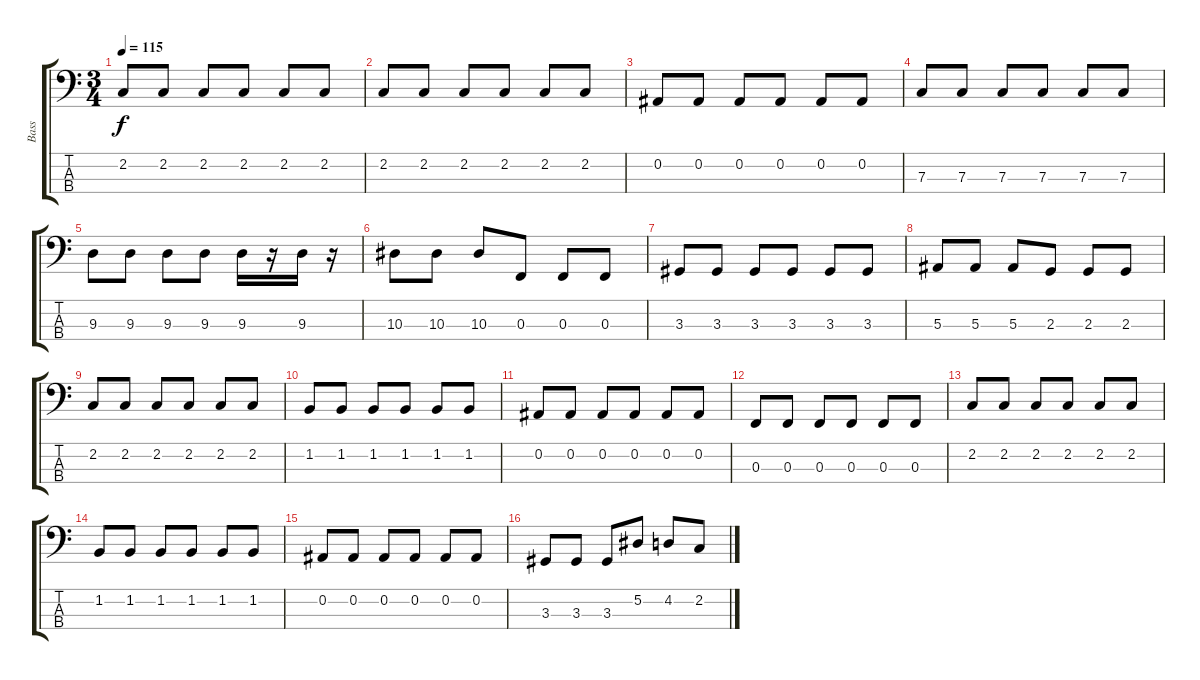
\track ("Bass" "Bass") {instrument electricbassfinger}
\staff {score tabs}
\tuning (Eb2 Bb1 F1 C1) {hide}
\ts (3 4)
\tempo 115
\clef f4
\ks c
2.2.8{dy f} 2.2.8 2.2.8 2.2.8 2.2.8 2.2.8 |
2.2.8 2.2.8 2.2.8 2.2.8 2.2.8 2.2.8 |
0.2.8 0.2.8 0.2.8 0.2.8 0.2.8 0.2.8 |
7.3.8 7.3.8 7.3.8 7.3.8 7.3.8 7.3.8 |
9.3.8 9.3.8 9.3.8 9.3.8 9.3.16 r.16 9.3.16 r.16 |
10.3.8 10.3.8 10.3.8 0.3.8 0.3.8 0.3.8 |
3.3.8 3.3.8 3.3.8 3.3.8 3.3.8 3.3.8 |
5.3.8 5.3.8 5.3.8 2.3.8 2.3.8 2.3.8 |
2.2.8 2.2.8 2.2.8 2.2.8 2.2.8 2.2.8 |
1.2.8 1.2.8 1.2.8 1.2.8 1.2.8 1.2.8 |
0.2.8 0.2.8 0.2.8 0.2.8 0.2.8 0.2.8 |
0.3.8 0.3.8 0.3.8 0.3.8 0.3.8 0.3.8 |
2.2.8 2.2.8 2.2.8 2.2.8 2.2.8 2.2.8 |
1.2.8 1.2.8 1.2.8 1.2.8 1.2.8 1.2.8 |
0.2.8 0.2.8 0.2.8 0.2.8 0.2.8 0.2.8 |
3.3.8 3.3.8 3.3.8 5.2.8 4.2.8 2.2.8
